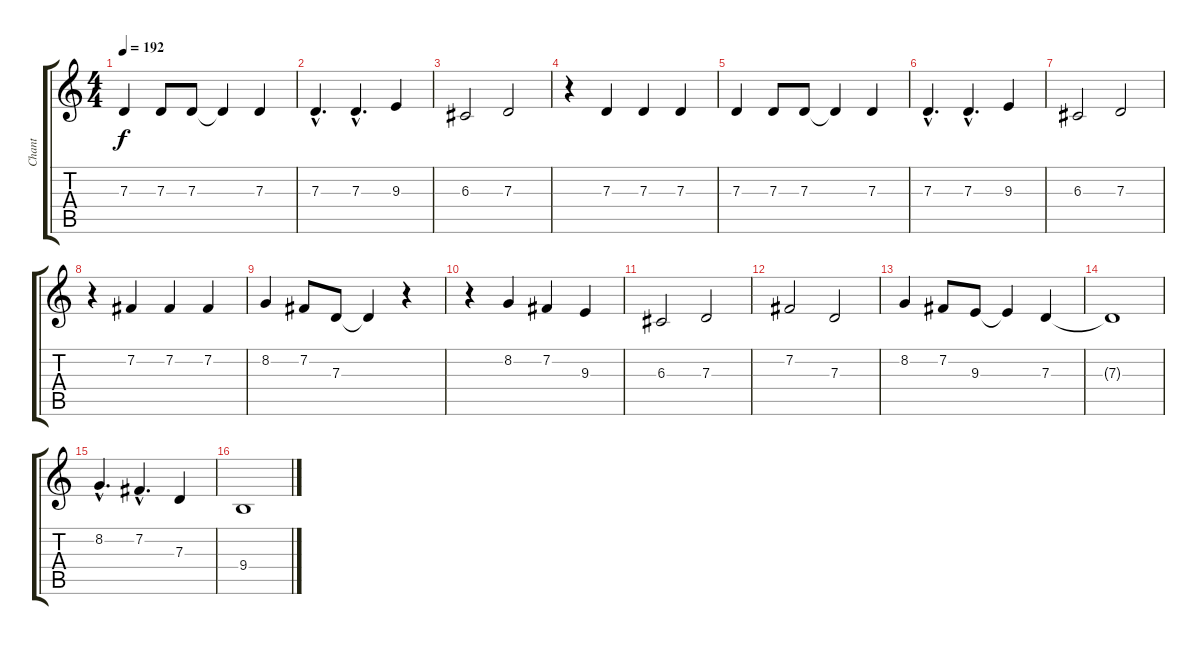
\track ("Chant" "Chant") {instrument altosax}
\staff {score tabs}
\tuning (E4 B3 G3 D3 A2 E2) {hide}
\ts (4 4)
\tempo 192
\clef g2
\ks c
7.3.4{dy f} 7.3.8 7.3.8 7.3{t}.4 7.3.4 |
7.3{hac}.4{d} 7.3{hac}.4{d} 9.3.4 |
6.3.2 7.3.2 |
r.4 7.3.4 7.3.4 7.3.4 |
7.3.4 7.3.8 7.3.8 7.3{t}.4 7.3.4 |
7.3{hac}.4{d} 7.3{hac}.4{d} 9.3.4 |
6.3.2 7.3.2 |
r.4 7.2.4 7.2.4 7.2.4 |
8.2.4 7.2.8 7.3.8 7.3{t}.4 r.4 |
r.4 8.2.4 7.2.4 9.3.4 |
6.3.2 7.3.2 |
7.2.2 7.3.2 |
8.2.4 7.2.8 9.3.8 9.3{t}.4 7.3.4 |
7.3{t}.1 |
8.2{hac}.4{d} 7.2{hac}.4{d} 7.3.4 |
9.4.1
